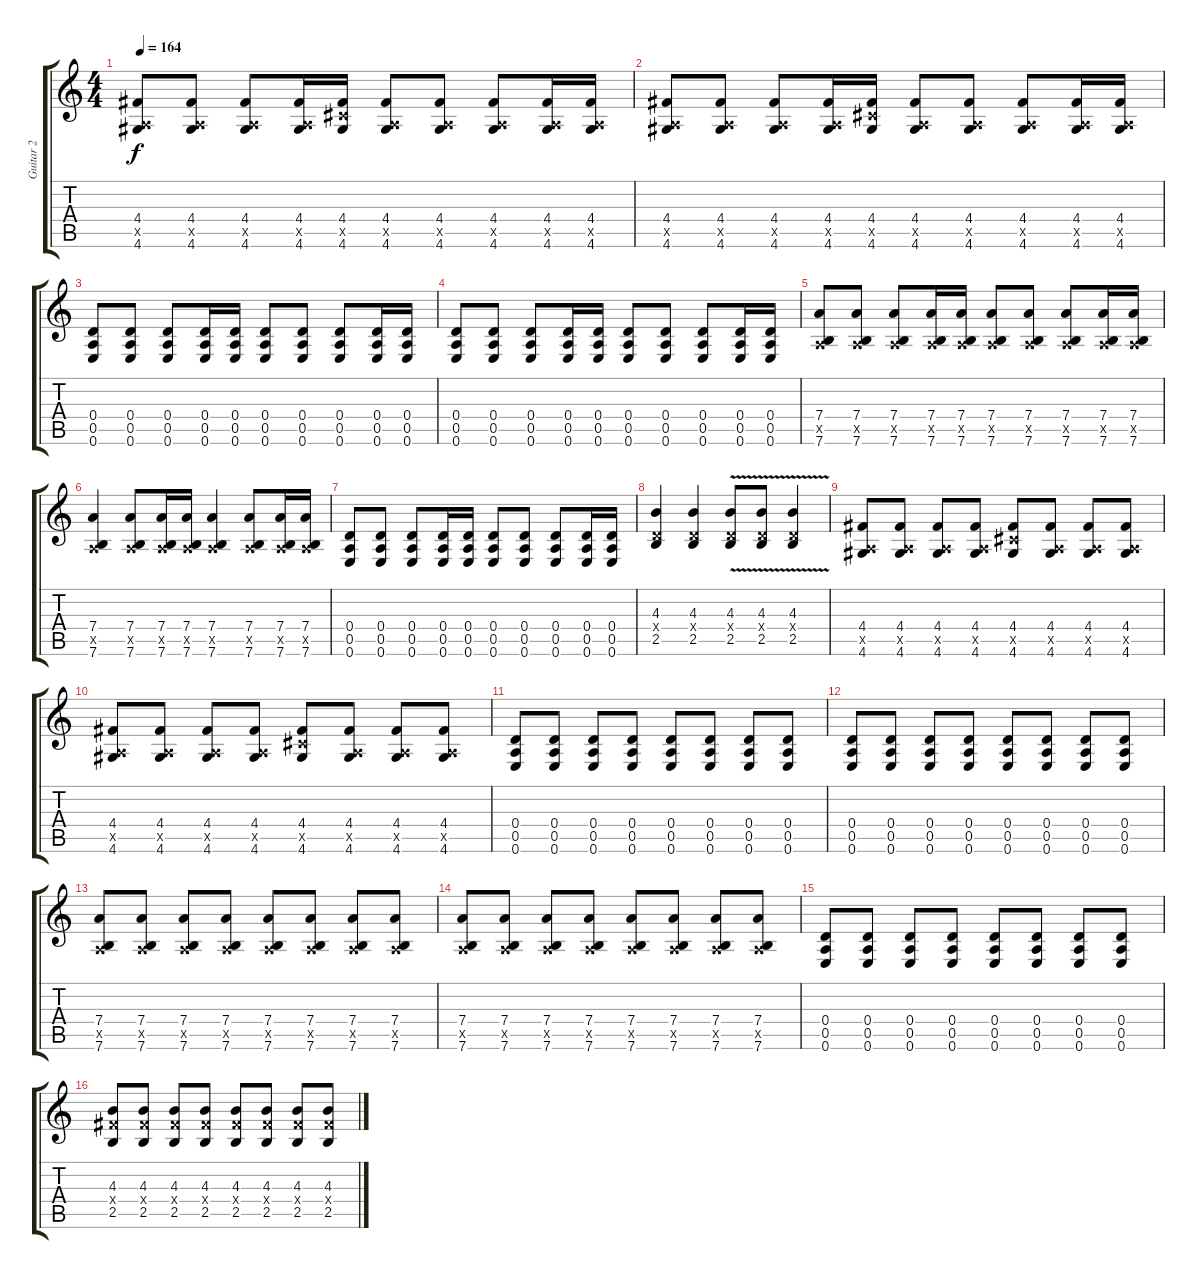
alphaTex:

\track ("Guitar 2" "Guitar 2") {instrument overdrivenguitar}
\staff {score tabs}
\tuning (E4 B3 G3 D3 A2 E2) {hide}
\ts (4 4)
\tempo 164
\clef g2
\ks c
(4.4 0.5{x} 4.6).8{dy f} (4.4 0.5{x} 4.6).8 (4.4 0.5{x} 4.6).8 (4.4 0.5{x} 4.6).16 (4.4 4.5{x} 4.6).16 (4.4 0.5{x} 4.6).8 (4.4 0.5{x} 4.6).8 (4.4 0.5{x} 4.6).8 (4.4 0.5{x} 4.6).16 (4.4 0.5{x} 4.6).16 |
(4.4 0.5{x} 4.6).8 (4.4 0.5{x} 4.6).8 (4.4 0.5{x} 4.6).8 (4.4 0.5{x} 4.6).16 (4.4 4.5{x} 4.6).16 (4.4 0.5{x} 4.6).8 (4.4 0.5{x} 4.6).8 (4.4 0.5{x} 4.6).8 (4.4 0.5{x} 4.6).16 (4.4 0.5{x} 4.6).16 |
(0.4 0.5 0.6).8 (0.4 0.5 0.6).8 (0.4 0.5 0.6).8 (0.4 0.5 0.6).16 (0.4 0.5 0.6).16 (0.4 0.5 0.6).8 (0.4 0.5 0.6).8 (0.4 0.5 0.6).8 (0.4 0.5 0.6).16 (0.4 0.5 0.6).16 |
(0.4 0.5 0.6).8 (0.4 0.5 0.6).8 (0.4 0.5 0.6).8 (0.4 0.5 0.6).16 (0.4 0.5 0.6).16 (0.4 0.5 0.6).8 (0.4 0.5 0.6).8 (0.4 0.5 0.6).8 (0.4 0.5 0.6).16 (0.4 0.5 0.6).16 |
(7.4 0.5{x} 7.6).8 (7.4 0.5{x} 7.6).8 (7.4 0.5{x} 7.6).8 (7.4 0.5{x} 7.6).16 (7.4 0.5{x} 7.6).16 (7.4 0.5{x} 7.6).8 (7.4 0.5{x} 7.6).8 (7.4 0.5{x} 7.6).8 (7.4 0.5{x} 7.6).16 (7.4 0.5{x} 7.6).16 |
(7.4 0.5{x} 7.6).4 (7.4 0.5{x} 7.6).8 (7.4 0.5{x} 7.6).16 (7.4 0.5{x} 7.6).16 (7.4 0.5{x} 7.6).4 (7.4 0.5{x} 7.6).8 (7.4 0.5{x} 7.6).16 (7.4 0.5{x} 7.6).16 |
(0.4 0.5 0.6).8 (0.4 0.5 0.6).8 (0.4 0.5 0.6).8 (0.4 0.5 0.6).16 (0.4 0.5 0.6).16 (0.4 0.5 0.6).8 (0.4 0.5 0.6).8 (0.4 0.5 0.6).8 (0.4 0.5 0.6).16 (0.4 0.5 0.6).16 |
(4.3 0.4{x} 2.5).4 (4.3 0.4{x} 2.5).4 (4.3{v} 0.4{x} 2.5).8 (4.3{v} 0.4{x} 2.5).8 (4.3{v} 0.4{x} 2.5).4 |
(4.4 0.5{x} 4.6).8 (4.4 0.5{x} 4.6).8 (4.4 0.5{x} 4.6).8 (4.4 0.5{x} 4.6).8 (4.4 4.5{x} 4.6).8 (4.4 0.5{x} 4.6).8 (4.4 0.5{x} 4.6).8 (4.4 0.5{x} 4.6).8 |
(4.4 0.5{x} 4.6).8 (4.4 0.5{x} 4.6).8 (4.4 0.5{x} 4.6).8 (4.4 0.5{x} 4.6).8 (4.4 4.5{x} 4.6).8 (4.4 0.5{x} 4.6).8 (4.4 0.5{x} 4.6).8 (4.4 0.5{x} 4.6).8 |
(0.4 0.5 0.6).8 (0.4 0.5 0.6).8 (0.4 0.5 0.6).8 (0.4 0.5 0.6).8 (0.4 0.5 0.6).8 (0.4 0.5 0.6).8 (0.4 0.5 0.6).8 (0.4 0.5 0.6).8 |
(0.4 0.5 0.6).8 (0.4 0.5 0.6).8 (0.4 0.5 0.6).8 (0.4 0.5 0.6).8 (0.4 0.5 0.6).8 (0.4 0.5 0.6).8 (0.4 0.5 0.6).8 (0.4 0.5 0.6).8 |
(7.4 0.5{x} 7.6).8 (7.4 0.5{x} 7.6).8 (7.4 0.5{x} 7.6).8 (7.4 0.5{x} 7.6).8 (7.4 0.5{x} 7.6).8 (7.4 0.5{x} 7.6).8 (7.4 0.5{x} 7.6).8 (7.4 0.5{x} 7.6).8 |
(7.4 0.5{x} 7.6).8 (7.4 0.5{x} 7.6).8 (7.4 0.5{x} 7.6).8 (7.4 0.5{x} 7.6).8 (7.4 0.5{x} 7.6).8 (7.4 0.5{x} 7.6).8 (7.4 0.5{x} 7.6).8 (7.4 0.5{x} 7.6).8 |
(0.4 0.5 0.6).8 (0.4 0.5 0.6).8 (0.4 0.5 0.6).8 (0.4 0.5 0.6).8 (0.4 0.5 0.6).8 (0.4 0.5 0.6).8 (0.4 0.5 0.6).8 (0.4 0.5 0.6).8 |
(4.3 4.4{x} 2.5).8 (4.3 4.4{x} 2.5).8 (4.3 4.4{x} 2.5).8 (4.3 4.4{x} 2.5).8 (4.3 4.4{x} 2.5).8 (4.3 4.4{x} 2.5).8 (4.3 4.4{x} 2.5).8 (4.3 4.4{x} 2.5).8
